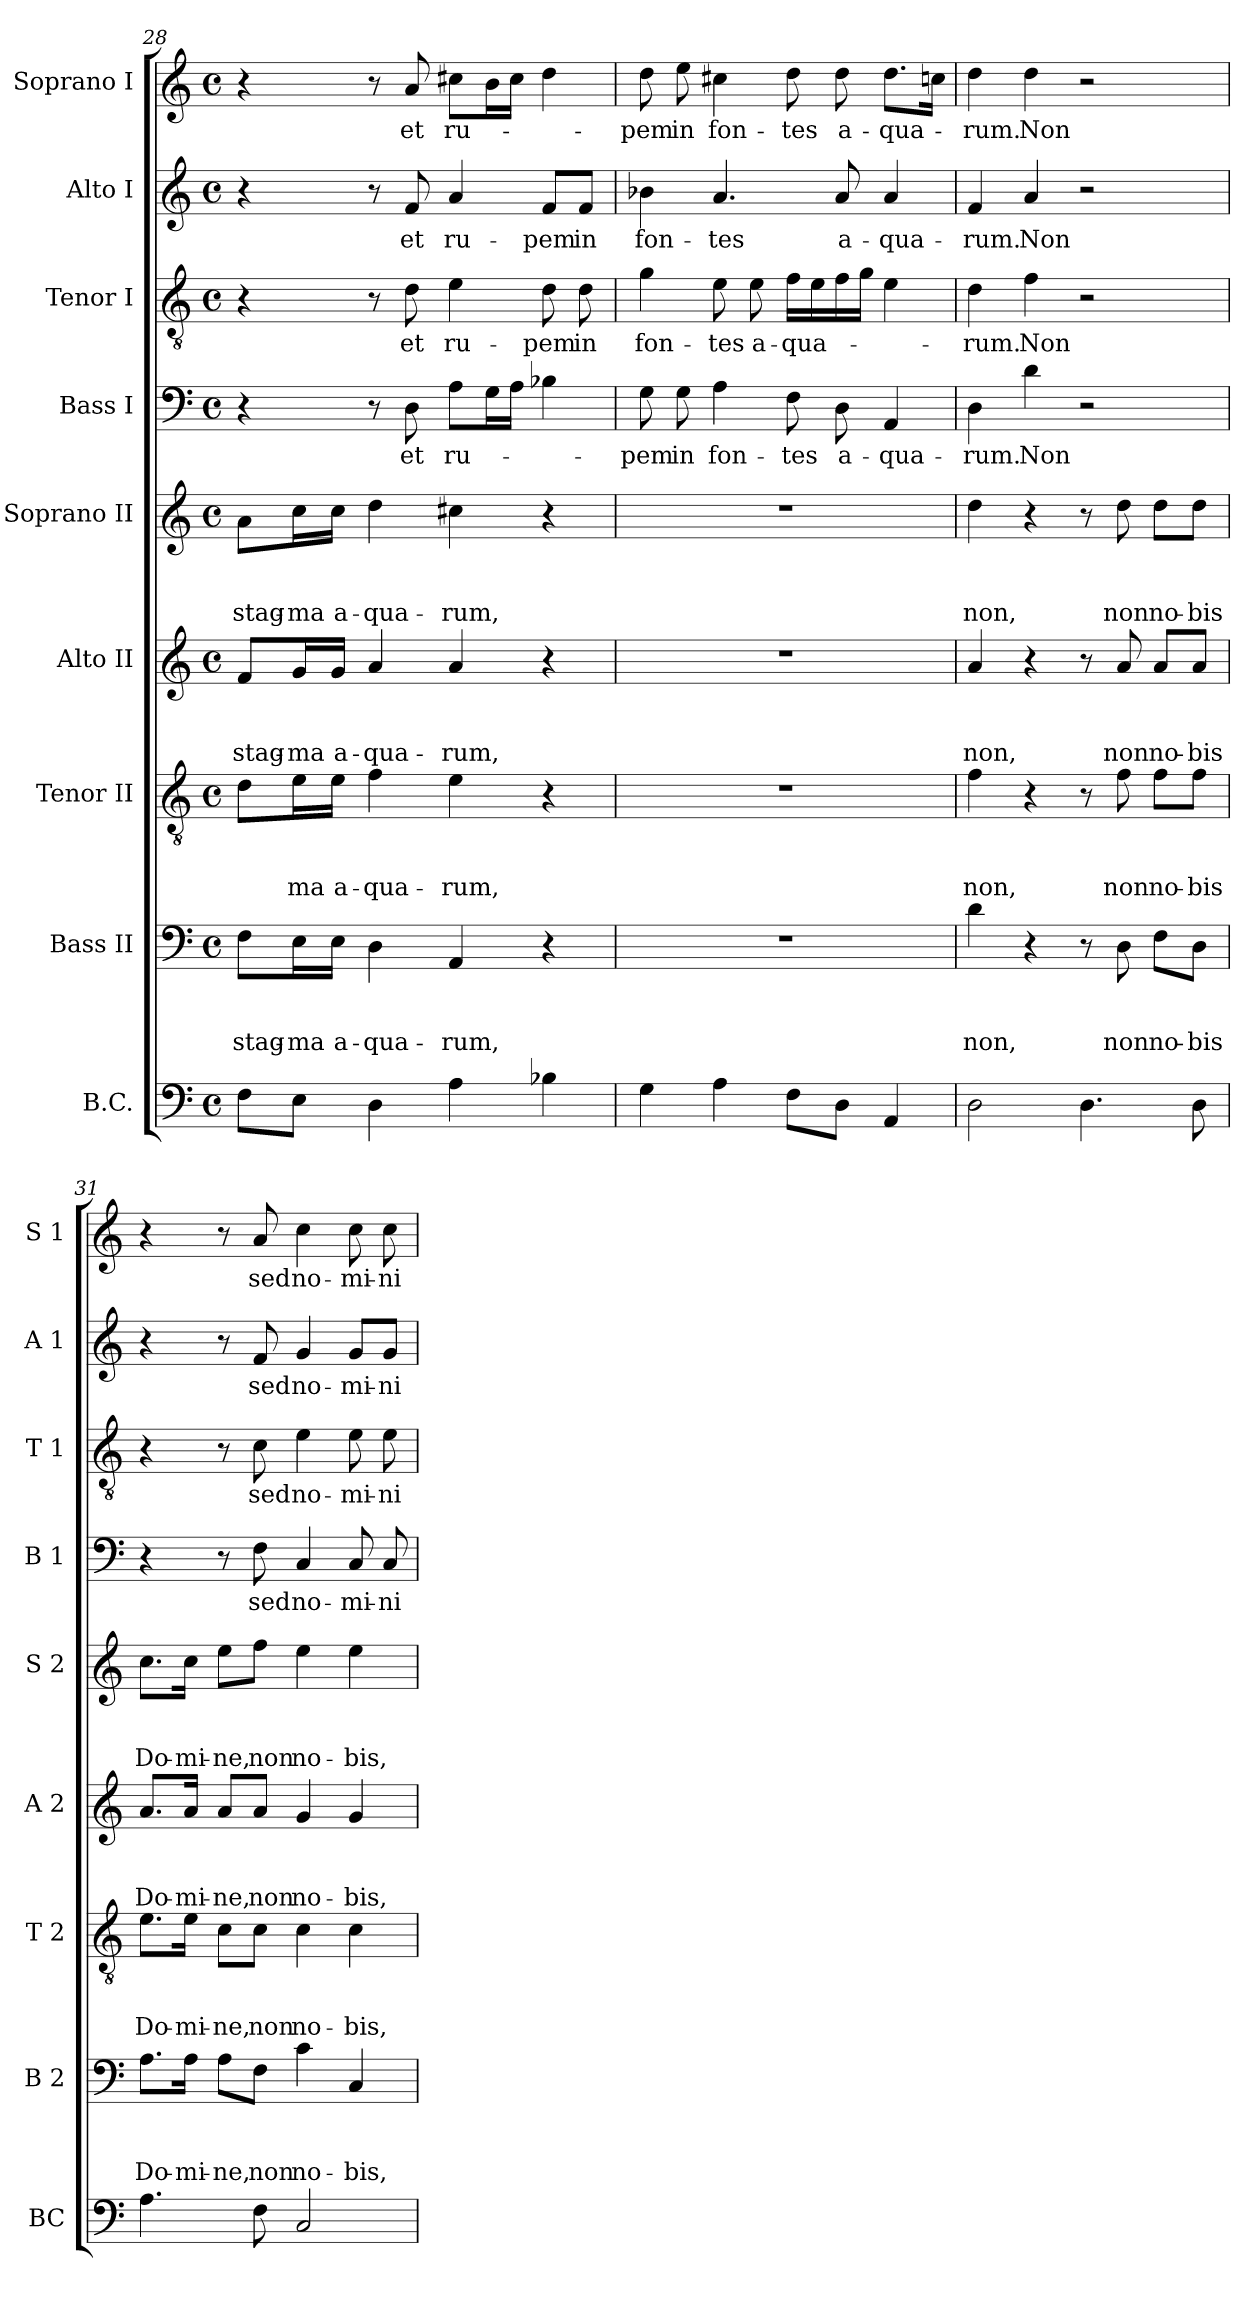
**kern	**kern	**text	**text	**text	**kern	**text	**text	**text	**kern	**text	**text	**text	**kern	**text	**text	**text	**kern	**text	**kern	**text	**kern	**text	**kern	**text
*part9	*part8	*part8	*part8	*part8	*part7	*part7	*part7	*part7	*part6	*part6	*part6	*part6	*part5	*part5	*part5	*part5	*part4	*part4	*part3	*part3	*part2	*part2	*part1	*part1
*staff9	*staff8	*staff8	*staff8	*staff8	*staff7	*staff7	*staff7	*staff7	*staff6	*staff6	*staff6	*staff6	*staff5	*staff5	*staff5	*staff5	*staff4	*staff4	*staff3	*staff3	*staff2	*staff2	*staff1	*staff1
*I"B.C.	*I"Bass II	*	*	*	*I"Tenor II	*	*	*	*I"Alto II	*	*	*	*I"Soprano II	*	*	*	*I"Bass I	*	*I"Tenor I	*	*I"Alto I	*	*I"Soprano I	*
*I'BC	*I'B 2	*	*	*	*I'T 2	*	*	*	*I'A 2	*	*	*	*I'S 2	*	*	*	*I'B 1	*	*I'T 1	*	*I'A 1	*	*I'S 1	*
*clefF4	*clefF4	*	*	*	*clefGv2	*	*	*	*clefG2	*	*	*	*clefG2	*	*	*	*clefF4	*	*clefGv2	*	*clefG2	*	*clefG2	*
*k[]	*k[]	*	*	*	*k[]	*	*	*	*k[]	*	*	*	*k[]	*	*	*	*k[]	*	*k[]	*	*k[]	*	*k[]	*
*C:	*C:	*	*	*	*C:	*	*	*	*C:	*	*	*	*C:	*	*	*	*C:	*	*C:	*	*C:	*	*C:	*
*M4/4	*M4/4	*	*	*	*M4/4	*	*	*	*M4/4	*	*	*	*M4/4	*	*	*	*M4/4	*	*M4/4	*	*M4/4	*	*M4/4	*
*met(c)	*met(c)	*	*	*	*met(c)	*	*	*	*met(c)	*	*	*	*met(c)	*	*	*	*met(c)	*	*met(c)	*	*met(c)	*	*met(c)	*
=28	=28	=28	=28	=28	=28	=28	=28	=28	=28	=28	=28	=28	=28	=28	=28	=28	=28	=28	=28	=28	=28	=28	=28	=28
!	!	!	!	!LO:LY:b	!	!	!	!	!	!	!	!LO:LY:b	!	!	!	!LO:LY:b	!	!	!	!	!	!	!	!
8F\L	8F\L	.	.	stag-	8d\L	.	.	.	8f/L	.	.	stag-	8a\L	.	.	stag-	4r	.	4r	.	4r	.	4r	.
!	!	!	!	!LO:LY:b	!	!	!	!LO:LY:b	!	!	!	!LO:LY:b	!	!	!	!LO:LY:b	!	!	!	!	!	!	!	!
8E\J	16E\L	.	.	-ma	16e\L	.	.	-ma	16g/L	.	.	-ma	16cc\L	.	.	-ma	.	.	.	.	.	.	.	.
!	!	!	!	!LO:LY:b	!	!	!	!LO:LY:b	!	!	!	!LO:LY:b	!	!	!	!LO:LY:b	!	!	!	!	!	!	!	!
.	16E\JJ	.	.	a-	16e\JJ	.	.	a-	16g/JJ	.	.	a-	16cc\JJ	.	.	a-	.	.	.	.	.	.	.	.
!	!	!	!	!LO:LY:b	!	!	!	!LO:LY:b	!	!	!	!LO:LY:b	!	!	!	!LO:LY:b	!	!	!	!	!	!	!	!
4D\	4D\	.	.	-qua-	4f\	.	.	-qua-	4a/	.	.	-qua-	4dd\	.	.	-qua-	8r	.	8r	.	8r	.	8r	.
!	!	!	!	!	!	!	!	!	!	!	!	!	!	!	!	!	!	!LO:LY:b	!	!LO:LY:b	!	!LO:LY:b	!	!LO:LY:b
.	.	.	.	.	.	.	.	.	.	.	.	.	.	.	.	.	8D\	et	8d\	et	8f/	et	8a/	et
!	!	!	!	!LO:LY:b	!	!	!	!LO:LY:b	!	!	!	!LO:LY:b	!	!	!	!LO:LY:b	!	!LO:LY:b	!	!LO:LY:b	!	!LO:LY:b	!	!LO:LY:b
4A\	4AA/	.	.	-rum,	4e\	.	.	-rum,	4a/	.	.	-rum,	4cc#X\	.	.	-rum,	8A\L	ru-	4e\	ru-	4a/	ru-	8cc#X\L	ru-
.	.	.	.	.	.	.	.	.	.	.	.	.	.	.	.	.	16G\L	.	.	.	.	.	16b\L	.
.	.	.	.	.	.	.	.	.	.	.	.	.	.	.	.	.	16A\JJ	.	.	.	.	.	16cc#\JJ	.
!	!	!	!	!	!	!	!	!	!	!	!	!	!	!	!	!	!	!	!	!LO:LY:b	!	!LO:LY:b	!	!
4B-X\	4r	.	.	.	4r	.	.	.	4r	.	.	.	4r	.	.	.	4B-X\	.	8d\	-pem	8f/L	-pem	4dd\	.
!	!	!	!	!	!	!	!	!	!	!	!	!	!	!	!	!	!	!	!	!LO:LY:b	!	!LO:LY:b	!	!
.	.	.	.	.	.	.	.	.	.	.	.	.	.	.	.	.	.	.	8d\	in	8f/J	in	.	.
!!LO:PB:g=z
=29	=29	=29	=29	=29	=29	=29	=29	=29	=29	=29	=29	=29	=29	=29	=29	=29	=29	=29	=29	=29	=29	=29	=29	=29
!	!	!	!	!	!	!	!	!	!	!	!	!	!	!	!	!	!	!LO:LY:b	!	!LO:LY:b	!	!LO:LY:b	!	!LO:LY:b
4G\	1r	.	.	.	1r	.	.	.	1r	.	.	.	1r	.	.	.	8G\	-pem	4g\	fon-	4b-X\	fon-	8dd\	-pem
!	!	!	!	!	!	!	!	!	!	!	!	!	!	!	!	!	!	!LO:LY:b	!	!	!	!	!	!LO:LY:b
.	.	.	.	.	.	.	.	.	.	.	.	.	.	.	.	.	8G\	in	.	.	.	.	8ee\	in
!	!	!	!	!	!	!	!	!	!	!	!	!	!	!	!	!	!	!LO:LY:b	!	!LO:LY:b	!	!LO:LY:b	!	!LO:LY:b
4A\	.	.	.	.	.	.	.	.	.	.	.	.	.	.	.	.	4A\	fon-	8e\	-tes	4.a/	-tes	4cc#X\	fon-
!	!	!	!	!	!	!	!	!	!	!	!	!	!	!	!	!	!	!	!	!LO:LY:b	!	!	!	!
.	.	.	.	.	.	.	.	.	.	.	.	.	.	.	.	.	.	.	8e\	a-	.	.	.	.
!	!	!	!	!	!	!	!	!	!	!	!	!	!	!	!	!	!	!LO:LY:b	!	!LO:LY:b	!	!	!	!LO:LY:b
8F\L	.	.	.	.	.	.	.	.	.	.	.	.	.	.	.	.	8F\	-tes	16f\LL	-qua-	.	.	8dd\	-tes
.	.	.	.	.	.	.	.	.	.	.	.	.	.	.	.	.	.	.	16e\	.	.	.	.	.
!	!	!	!	!	!	!	!	!	!	!	!	!	!	!	!	!	!	!LO:LY:b	!	!	!	!LO:LY:b	!	!LO:LY:b
8D\J	.	.	.	.	.	.	.	.	.	.	.	.	.	.	.	.	8D\	a-	16f\	.	8a/	a-	8dd\	a-
.	.	.	.	.	.	.	.	.	.	.	.	.	.	.	.	.	.	.	16g\JJ	.	.	.	.	.
!	!	!	!	!	!	!	!	!	!	!	!	!	!	!	!	!	!	!LO:LY:b	!	!	!	!LO:LY:b	!	!LO:LY:b
4AA/	.	.	.	.	.	.	.	.	.	.	.	.	.	.	.	.	4AA/	-qua-	4e\	.	4a/	-qua-	8.dd\L	-qua-
.	.	.	.	.	.	.	.	.	.	.	.	.	.	.	.	.	.	.	.	.	.	.	16ccn\Jk	.
=30	=30	=30	=30	=30	=30	=30	=30	=30	=30	=30	=30	=30	=30	=30	=30	=30	=30	=30	=30	=30	=30	=30	=30	=30
!	!	!	!	!LO:LY:b	!	!	!	!LO:LY:b	!	!	!	!LO:LY:b	!	!	!	!LO:LY:b	!	!LO:LY:b	!	!LO:LY:b	!	!LO:LY:b	!	!LO:LY:b
2D\	4d\	.	.	non,	4f\	.	.	non,	4a/	.	.	non,	4dd\	.	.	non,	4D\	-rum.	4d\	-rum.	4f/	-rum.	4dd\	-rum.
!	!	!	!	!	!	!	!	!	!	!	!	!	!	!	!	!	!	!LO:LY:b	!	!LO:LY:b	!	!LO:LY:b	!	!LO:LY:b
.	4r	.	.	.	4r	.	.	.	4r	.	.	.	4r	.	.	.	4d\	Non	4f\	Non	4a/	Non	4dd\	Non
4.D\	8r	.	.	.	8r	.	.	.	8r	.	.	.	8r	.	.	.	2r	.	2r	.	2r	.	2r	.
!	!	!	!	!LO:LY:b	!	!	!	!LO:LY:b	!	!	!	!LO:LY:b	!	!	!	!LO:LY:b	!	!	!	!	!	!	!	!
.	8D\	.	.	non	8f\	.	.	non	8a/	.	.	non	8dd\	.	.	non	.	.	.	.	.	.	.	.
!	!	!	!	!LO:LY:b	!	!	!	!LO:LY:b	!	!	!	!LO:LY:b	!	!	!	!LO:LY:b	!	!	!	!	!	!	!	!
.	8F\L	.	.	no-	8f\L	.	.	no-	8a/L	.	.	no-	8dd\L	.	.	no-	.	.	.	.	.	.	.	.
!	!	!	!	!LO:LY:b	!	!	!	!LO:LY:b	!	!	!	!LO:LY:b	!	!	!	!LO:LY:b	!	!	!	!	!	!	!	!
8D\	8D\J	.	.	-bis	8f\J	.	.	-bis	8a/J	.	.	-bis	8dd\J	.	.	-bis	.	.	.	.	.	.	.	.
=31	=31	=31	=31	=31	=31	=31	=31	=31	=31	=31	=31	=31	=31	=31	=31	=31	=31	=31	=31	=31	=31	=31	=31	=31
!	!	!	!	!LO:LY:b	!	!	!	!LO:LY:b	!	!	!	!LO:LY:b	!	!	!	!LO:LY:b	!	!	!	!	!	!	!	!
4.A\	8.A\L	.	.	Do-	8.e\L	.	.	Do-	8.a/L	.	.	Do-	8.cc\L	.	.	Do-	4r	.	4r	.	4r	.	4r	.
!	!	!	!	!LO:LY:b	!	!	!	!LO:LY:b	!	!	!	!LO:LY:b	!	!	!	!LO:LY:b	!	!	!	!	!	!	!	!
.	16A\Jk	.	.	-mi-	16e\Jk	.	.	-mi-	16a/Jk	.	.	-mi-	16cc\Jk	.	.	-mi-	.	.	.	.	.	.	.	.
!	!	!	!	!LO:LY:b	!	!	!	!LO:LY:b	!	!	!	!LO:LY:b	!	!	!	!LO:LY:b	!	!	!	!	!	!	!	!
.	8A\L	.	.	-ne,	8c\L	.	.	-ne,	8a/L	.	.	-ne,	8ee\L	.	.	-ne,	8r	.	8r	.	8r	.	8r	.
!	!	!	!	!LO:LY:b	!	!	!	!LO:LY:b	!	!	!	!LO:LY:b	!	!	!	!LO:LY:b	!	!LO:LY:b	!	!LO:LY:b	!	!LO:LY:b	!	!LO:LY:b
8F\	8F\J	.	.	non	8c\J	.	.	non	8a/J	.	.	non	8ff\J	.	.	non	8F\	sed	8c\	sed	8f/	sed	8a/	sed
!	!	!	!	!LO:LY:b	!	!	!	!LO:LY:b	!	!	!	!LO:LY:b	!	!	!	!LO:LY:b	!	!LO:LY:b	!	!LO:LY:b	!	!LO:LY:b	!	!LO:LY:b
2C/	4c\	.	.	no-	4c\	.	.	no-	4g/	.	.	no-	4ee\	.	.	no-	4C/	no-	4e\	no-	4g/	no-	4cc\	no-
!	!	!	!	!LO:LY:b	!	!	!	!LO:LY:b	!	!	!	!LO:LY:b	!	!	!	!LO:LY:b	!	!LO:LY:b	!	!LO:LY:b	!	!LO:LY:b	!	!LO:LY:b
.	4C/	.	.	-bis,	4c\	.	.	-bis,	4g/	.	.	-bis,	4ee\	.	.	-bis,	8C/	-mi-	8e\	-mi-	8g/L	-mi-	8cc\	-mi-
!	!	!	!	!	!	!	!	!	!	!	!	!	!	!	!	!	!	!LO:LY:b	!	!LO:LY:b	!	!LO:LY:b	!	!LO:LY:b
.	.	.	.	.	.	.	.	.	.	.	.	.	.	.	.	.	8C/	-ni	8e\	-ni	8g/J	-ni	8cc\	-ni
=	=	=	=	=	=	=	=	=	=	=	=	=	=	=	=	=	=	=	=	=	=	=	=	=
*-	*-	*-	*-	*-	*-	*-	*-	*-	*-	*-	*-	*-	*-	*-	*-	*-	*-	*-	*-	*-	*-	*-	*-	*-
